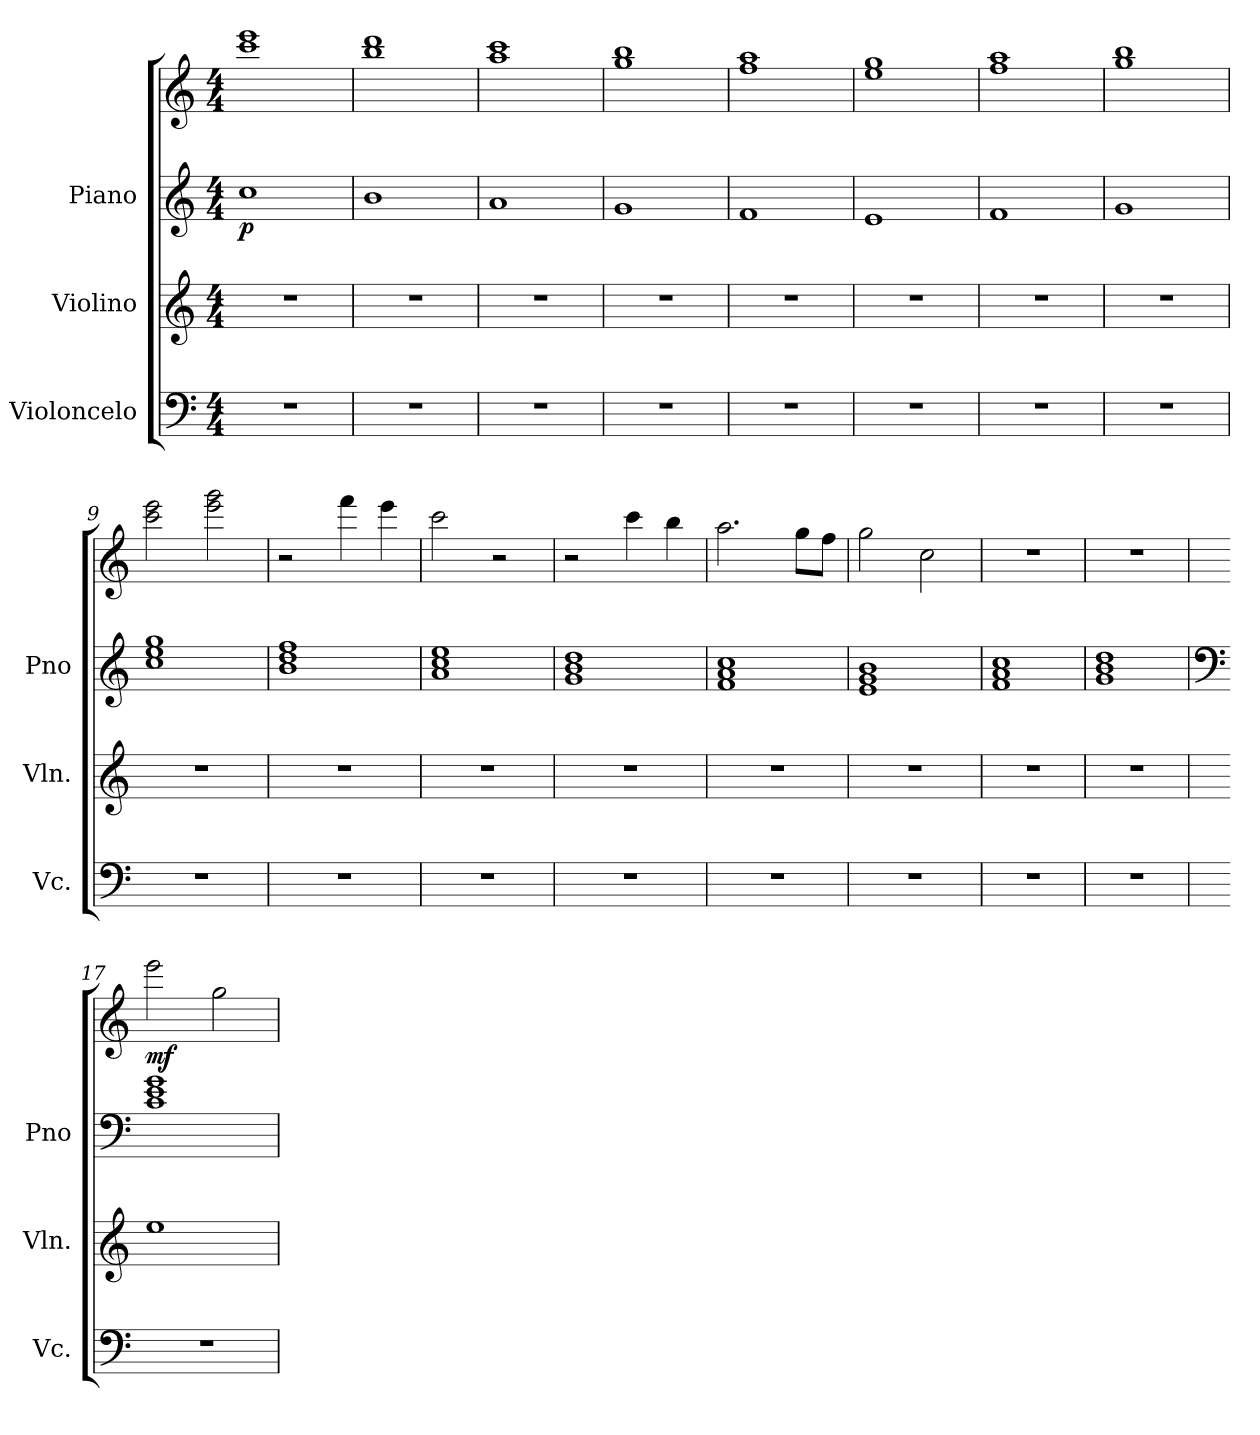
**kern	**kern	**kern	**kern	**dynam
*part3	*part2	*part1	*part1	*part1
*staff4	*staff3	*staff2	*staff1	*staff1/2
*I"Violoncelo	*I"Violino	*I"Piano	*	*
*I'Vc.	*I'Vln.	*I'Pno	*	*
*clefF4	*clefG2	*clefG2	*clefG2	*
*k[]	*k[]	*k[]	*k[]	*
*M4/4	*M4/4	*M4/4	*M4/4	*
*MM145	*MM145	*MM145	*MM145	*
=1	=1	=1	=1	=1
!	!	!	!	!LO:DY:b=2
1r	1r	1cc	1ccc 1eee	p
=2	=2	=2	=2	=2
1r	1r	1b	1bb 1ddd	.
=3	=3	=3	=3	=3
1r	1r	1a	1aa 1ccc	.
=4	=4	=4	=4	=4
1r	1r	1g	1gg 1bb	.
=5	=5	=5	=5	=5
1r	1r	1f	1ff 1aa	.
=6	=6	=6	=6	=6
1r	1r	1e	1ee 1gg	.
=7	=7	=7	=7	=7
1r	1r	1f	1ff 1aa	.
=8	=8	=8	=8	=8
1r	1r	1g	1gg 1bb	.
=9	=9	=9	=9	=9
1r	1r	1cc 1ee 1gg	2ccc\ 2eee\	.
.	.	.	2eee\ 2ggg\	.
=10	=10	=10	=10	=10
1r	1r	1b 1dd 1ff	2r	.
.	.	.	4fff\	.
.	.	.	4eee\	.
=11	=11	=11	=11	=11
1r	1r	1a 1cc 1ee	2ccc\	.
.	.	.	2r	.
=12	=12	=12	=12	=12
1r	1r	1g 1b 1dd	2r	.
.	.	.	4ccc\	.
.	.	.	4bb\	.
!!LO:LB:g=z
=13	=13	=13	=13	=13
1r	1r	1f 1a 1cc	2.aa\	.
.	.	.	8gg\L	.
.	.	.	8ff\J	.
=14	=14	=14	=14	=14
1r	1r	1e 1g 1b	2gg\	.
.	.	.	2cc\	.
=15	=15	=15	=15	=15
1r	1r	1f 1a 1cc	1r	.
=16	=16	=16	=16	=16
1r	1r	1g 1b 1dd	1r	.
=17	=17	=17	=17	=17
*	*	*clefF4	*	*
!	!	!	!	!LO:DY:b
1r	1ee	1c 1e 1g	2eee\	mf
.	.	.	2gg\	.
=	=	=	=	=
*-	*-	*-	*-	*-
